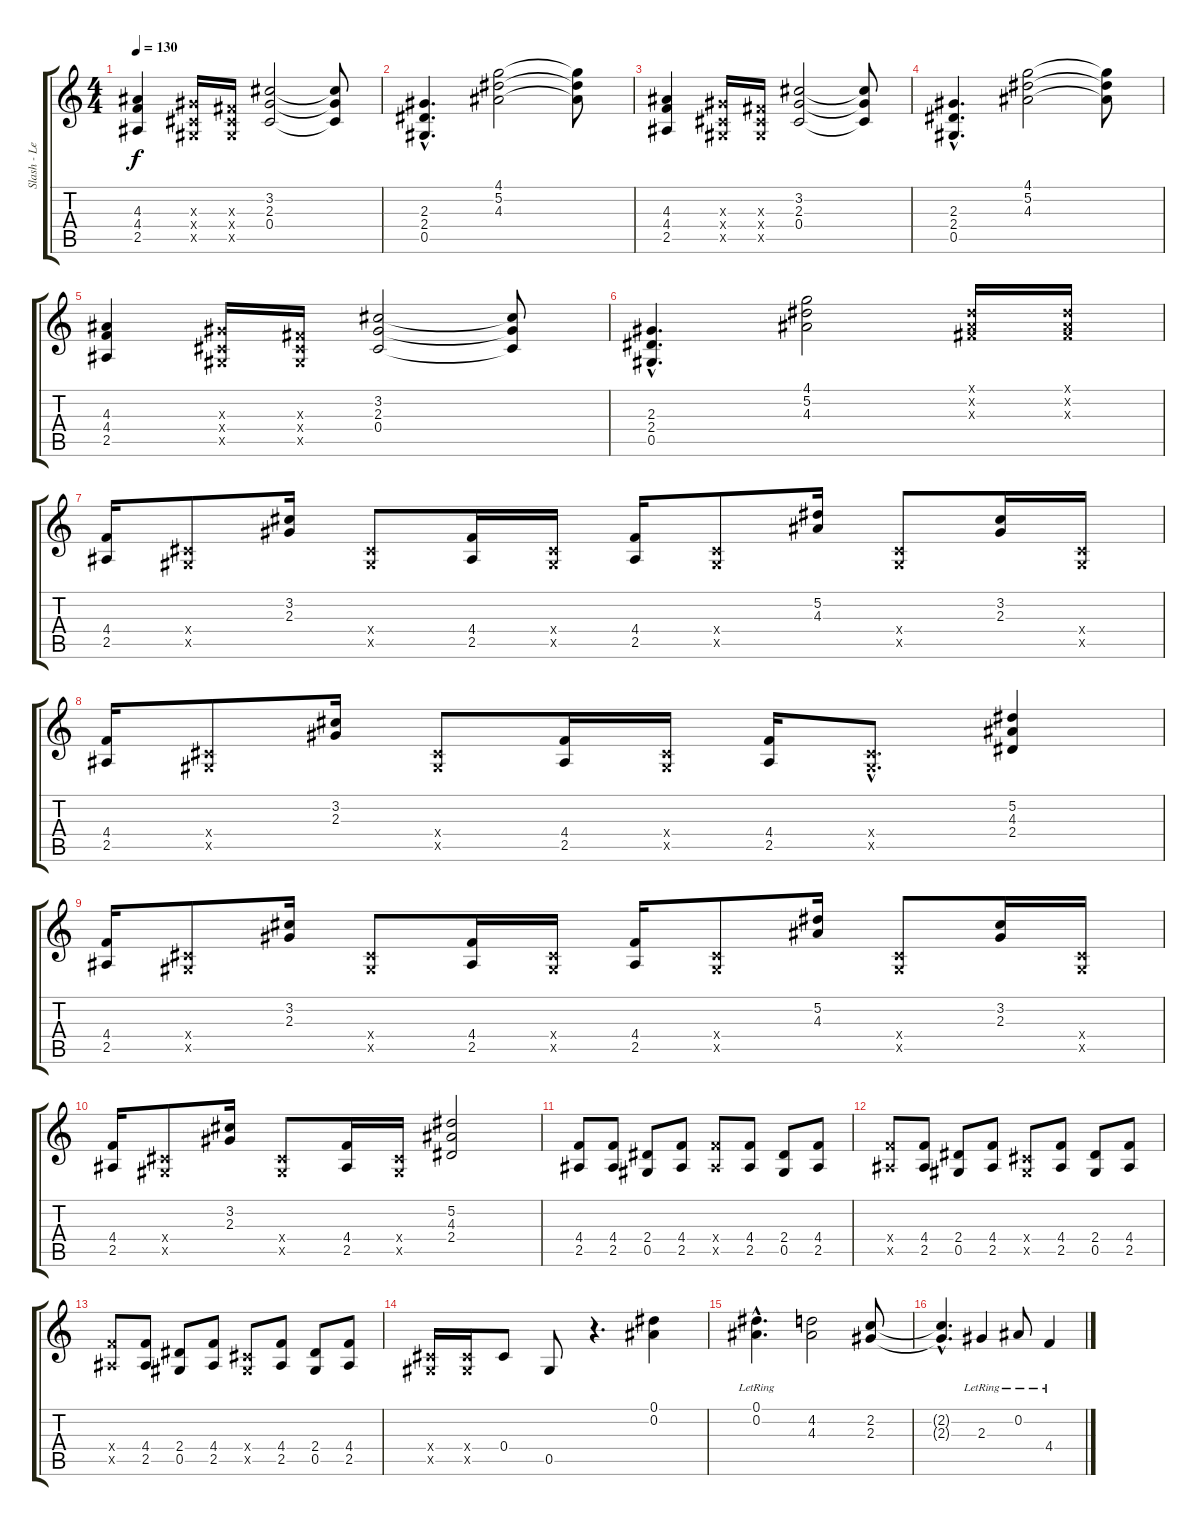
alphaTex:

\track ("Slash - Lead Guitar" "Slash - Le") {instrument distortionguitar}
\staff {score tabs}
\tuning (Eb4 Bb3 Gb3 Db3 Ab2 Eb2) {hide}
\ts (4 4)
\tempo 130
\clef g2
\ks c
(4.3 4.4 2.5).4{dy f} (2.3{x} 0.4{x} 0.5{x}).16 (0.3{x} 0.4{x} 0.5{x}).16 (3.2 2.3 0.4).2 (3.2{t} 2.3{t} 0.4{t}).8 |
(2.3{hac} 2.4{hac} 0.5{hac}).4{d} (4.1 5.2 4.3).2 (4.1{t} 5.2{t} 4.3{t}).8 |
(4.3 4.4 2.5).4 (2.3{x} 0.4{x} 0.5{x}).16 (0.3{x} 0.4{x} 0.5{x}).16 (3.2 2.3 0.4).2 (3.2{t} 2.3{t} 0.4{t}).8 |
(2.3{hac} 2.4{hac} 0.5{hac}).4{d} (4.1 5.2 4.3).2 (4.1{t} 5.2{t} 4.3{t}).8 |
(4.3 4.4 2.5).4 (2.3{x} 0.4{x} 0.5{x}).16 (0.3{x} 0.4{x} 0.5{x}).16 (3.2 2.3 0.4).2 (3.2{t} 2.3{t} 0.4{t}).8 |
(2.3{hac} 2.4{hac} 0.5{hac}).4{d} (4.1 5.2 4.3).2 (0.1{x} 0.2{x} 0.3{x}).16 (0.1{x} 0.2{x} 0.3{x}).16 |
(4.4 2.5).16 (0.4{x} 0.5{x}).8 (3.2 2.3).16 (0.4{x} 0.5{x}).8 (4.4 2.5).16 (0.4{x} 0.5{x}).16 (4.4 2.5).16 (0.4{x} 0.5{x}).8 (5.2 4.3).16 (0.4{x} 0.5{x}).8 (3.2 2.3).16 (0.4{x} 0.5{x}).16 |
(4.4 2.5).16 (0.4{x} 0.5{x}).8 (3.2 2.3).16 (0.4{x} 0.5{x}).8 (4.4 2.5).16 (0.4{x} 0.5{x}).16 (4.4 2.5).16 (0.4{hac x} 0.5{hac x}).8{d} (5.2 4.3 2.4).4 |
(4.4 2.5).16 (0.4{x} 0.5{x}).8 (3.2 2.3).16 (0.4{x} 0.5{x}).8 (4.4 2.5).16 (0.4{x} 0.5{x}).16 (4.4 2.5).16 (0.4{x} 0.5{x}).8 (5.2 4.3).16 (0.4{x} 0.5{x}).8 (3.2 2.3).16 (0.4{x} 0.5{x}).16 |
(4.4 2.5).16 (0.4{x} 0.5{x}).8 (3.2 2.3).16 (0.4{x} 0.5{x}).8 (4.4 2.5).16 (0.4{x} 0.5{x}).16 (5.2 4.3 2.4).2 |
(4.4 2.5).8 (4.4 2.5).8 (2.4 0.5).8 (4.4 2.5).8 (4.4{x} 2.5{x}).8 (4.4 2.5).8 (2.4 0.5).8 (4.4 2.5).8 |
(4.4{x} 2.5{x}).8 (4.4 2.5).8 (2.4 0.5).8 (4.4 2.5).8 (0.4{x} 0.5{x}).8 (4.4 2.5).8 (2.4 0.5).8 (4.4 2.5).8 |
(4.4{x} 2.5{x}).8 (4.4 2.5).8 (2.4 0.5).8 (4.4 2.5).8 (0.4{x} 0.5{x}).8 (4.4 2.5).8 (2.4 0.5).8 (4.4 2.5).8 |
(0.4{x} 0.5{x}).16 (0.4{x} 0.5{x}).16 0.4.8 0.5.8 r.4{d} (0.1 0.2).4 |
(0.1{hac lr} 0.2{hac}).4{d} (4.2 4.3).2 (2.2 2.3).8 |
(2.2{hac t} 2.3{hac t}).4{d} 2.3{lr}.4 0.2{lr}.8 4.4{lr}.4
